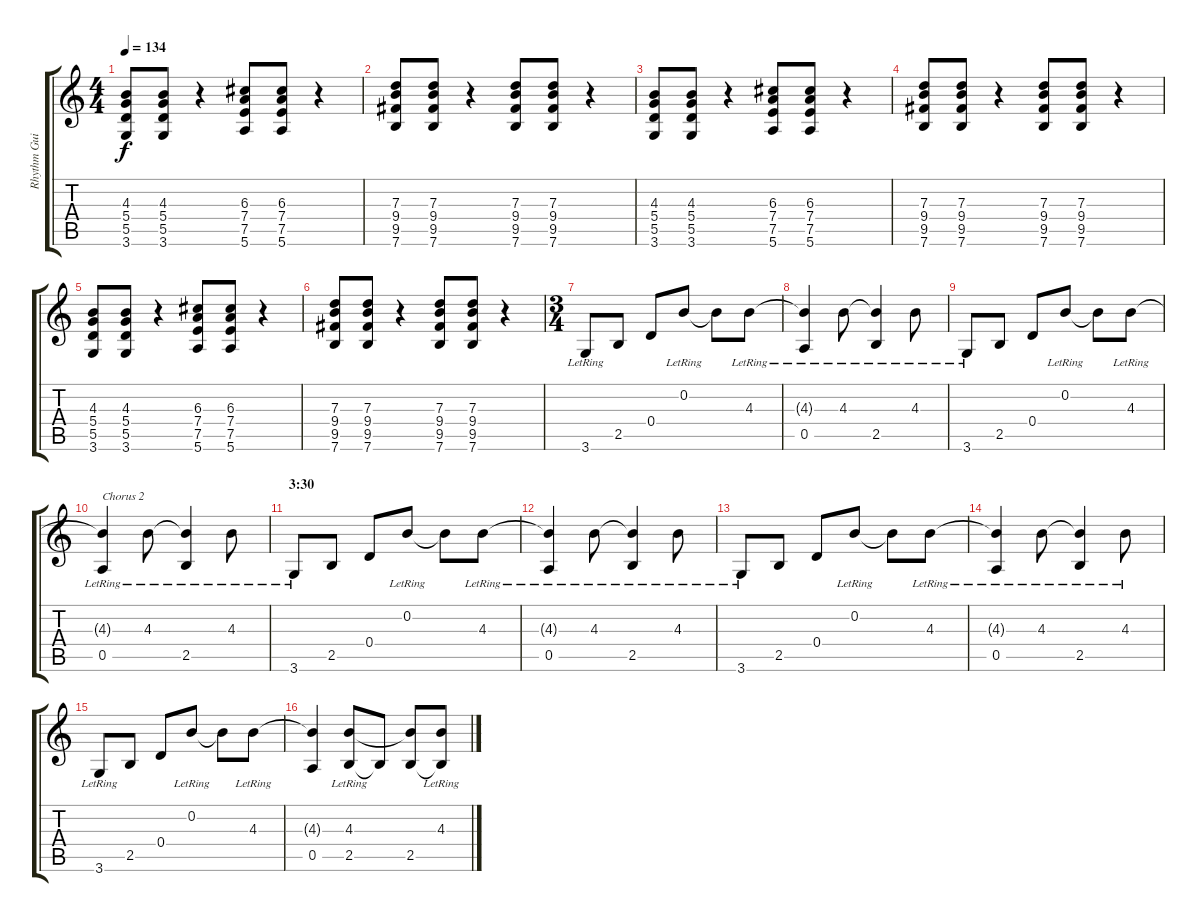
\track ("Rhythm Guitar 1" "Rhythm Gui") {instrument distortionguitar}
\staff {score tabs}
\tuning (E4 B3 G3 D3 A2 E2) {hide}
\ts (4 4)
\tempo 134
\clef g2
\ks c
(4.3 5.4 5.5 3.6).8{dy f} (4.3 5.4 5.5 3.6).8 r.4 (6.3 7.4 7.5 5.6).8 (6.3 7.4 7.5 5.6).8 r.4 |
(7.3 9.4 9.5 7.6).8 (7.3 9.4 9.5 7.6).8 r.4 (7.3 9.4 9.5 7.6).8 (7.3 9.4 9.5 7.6).8 r.4 |
(4.3 5.4 5.5 3.6).8 (4.3 5.4 5.5 3.6).8 r.4 (6.3 7.4 7.5 5.6).8 (6.3 7.4 7.5 5.6).8 r.4 |
(7.3 9.4 9.5 7.6).8 (7.3 9.4 9.5 7.6).8 r.4 (7.3 9.4 9.5 7.6).8 (7.3 9.4 9.5 7.6).8 r.4 |
(4.3 5.4 5.5 3.6).8 (4.3 5.4 5.5 3.6).8 r.4 (6.3 7.4 7.5 5.6).8 (6.3 7.4 7.5 5.6).8 r.4 |
(7.3 9.4 9.5 7.6).8 (7.3 9.4 9.5 7.6).8 r.4 (7.3 9.4 9.5 7.6).8 (7.3 9.4 9.5 7.6).8 r.4 |
\ts (3 4)
3.6{lr}.8 2.5.8 0.4.8 0.2{lr}.8 0.2{t}.8 4.3{lr}.8 |
(4.3{t} 0.5{lr}).4 4.3{lr}.8 (4.3{t} 2.5{lr}).4 4.3{lr}.8 |
3.6{lr}.8 2.5.8 0.4.8 0.2{lr}.8 0.2{t}.8 4.3{lr}.8 |
(4.3{t} 0.5{lr}).4{txt "Chorus 2"} 4.3{lr}.8 (4.3{t} 2.5{lr}).4 4.3{lr}.8 |
\section ("" "3:30")
3.6{lr}.8 2.5.8 0.4.8 0.2{lr}.8 0.2{t}.8 4.3{lr}.8 |
(4.3{t} 0.5{lr}).4 4.3{lr}.8 (4.3{t} 2.5{lr}).4 4.3{lr}.8 |
3.6{lr}.8 2.5.8 0.4.8 0.2{lr}.8 0.2{t}.8 4.3{lr}.8 |
(4.3{t} 0.5{lr}).4 4.3{lr}.8 (4.3{t} 2.5{lr}).4 4.3{lr}.8 |
3.6{lr}.8 2.5.8 0.4.8 0.2{lr}.8 0.2{t}.8 4.3{lr}.8 |
(4.3{t} 0.5).4 (4.3{lr} 2.5).8 2.5{t}.8 (4.3{t} 2.5).8 (4.3{lr} 2.5{t}).8
